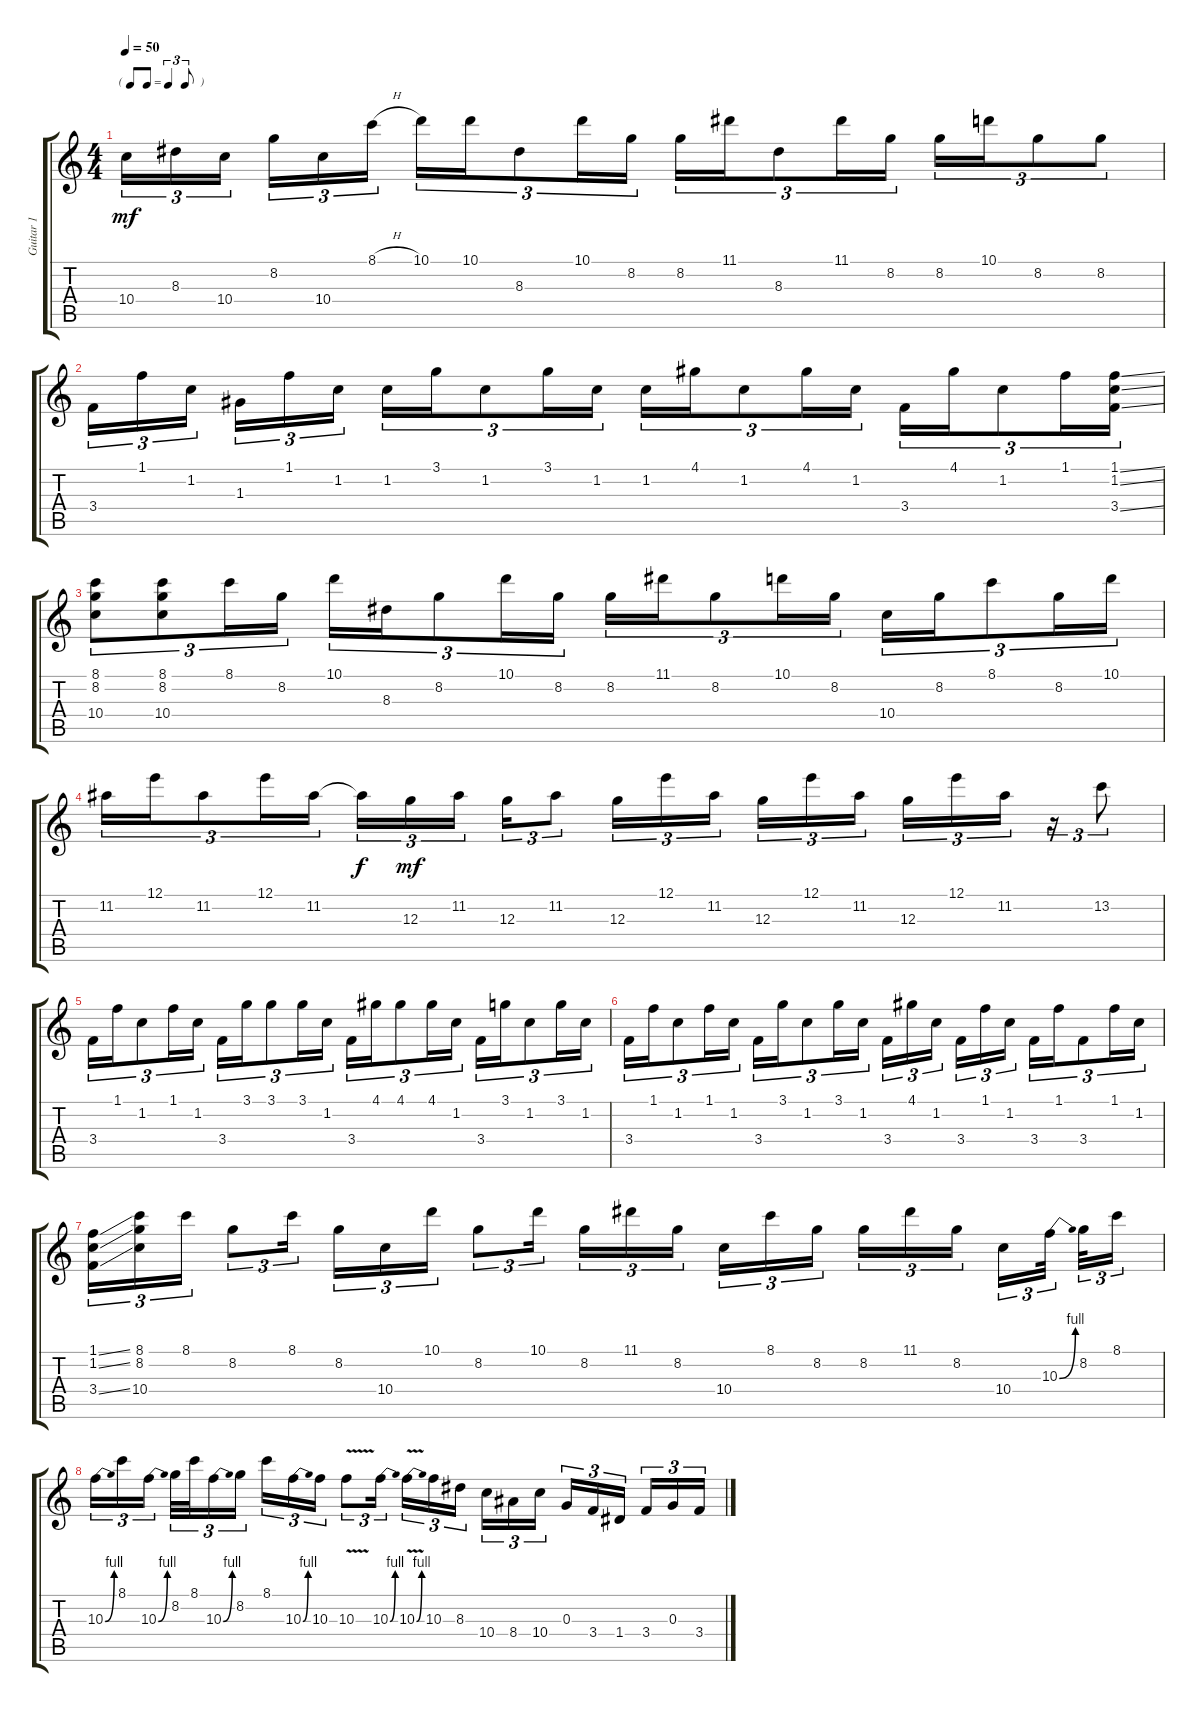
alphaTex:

\track ("Guitar 1" "Guitar 1") {instrument electricguitarjazz}
\staff {score tabs}
\tuning (E4 B3 G3 D3 A2 E2) {hide}
\ts (4 4)
\tf triplet8th
\tempo 50
\clef g2
\ks c
10.4.16{tu (3 2) dy mf} 8.3.16{tu (3 2)} 10.4.16{tu (3 2)} 8.2.16{tu (3 2)} 10.4.16{tu (3 2)} 8.1{h}.16{tu (3 2)} 10.1.16{tu (3 2)} 10.1.16{tu (3 2)} 8.3.8{tu (3 2)} 10.1.16{tu (3 2)} 8.2.16{tu (3 2)} 8.2.16{tu (3 2)} 11.1.16{tu (3 2)} 8.3.8{tu (3 2)} 11.1.16{tu (3 2)} 8.2.16{tu (3 2)} 8.2.16{tu (3 2)} 10.1.16{tu (3 2)} 8.2.8{tu (3 2)} 8.2.8{tu (3 2)} |
3.4.16{tu (3 2)} 1.1.16{tu (3 2)} 1.2.16{tu (3 2)} 1.3.16{tu (3 2)} 1.1.16{tu (3 2)} 1.2.16{tu (3 2)} 1.2.16{tu (3 2)} 3.1.16{tu (3 2)} 1.2.8{tu (3 2)} 3.1.16{tu (3 2)} 1.2.16{tu (3 2)} 1.2.16{tu (3 2)} 4.1.16{tu (3 2)} 1.2.8{tu (3 2)} 4.1.16{tu (3 2)} 1.2.16{tu (3 2)} 3.4.16{tu (3 2)} 4.1.16{tu (3 2)} 1.2.8{tu (3 2)} 1.1.16{tu (3 2)} (1.1{ss} 1.2{ss} 3.4{ss}).16{tu (3 2)} |
(8.1 8.2 10.4).8{tu (3 2)} (8.1 8.2 10.4).8{tu (3 2)} 8.1.16{tu (3 2)} 8.2.16{tu (3 2)} 10.1.16{tu (3 2)} 8.3.16{tu (3 2)} 8.2.8{tu (3 2)} 10.1.16{tu (3 2)} 8.2.16{tu (3 2)} 8.2.16{tu (3 2)} 11.1.16{tu (3 2)} 8.2.8{tu (3 2)} 10.1.16{tu (3 2)} 8.2.16{tu (3 2)} 10.4.16{tu (3 2)} 8.2.16{tu (3 2)} 8.1.8{tu (3 2)} 8.2.16{tu (3 2)} 10.1.16{tu (3 2)} |
11.2.16{tu (3 2)} 12.1.16{tu (3 2)} 11.2.8{tu (3 2)} 12.1.16{tu (3 2)} 11.2.16{tu (3 2)} 11.2{t}.16{tu (3 2) dy f} 12.3.16{tu (3 2) dy mf} 11.2.16{tu (3 2)} 12.3.16{tu (3 2)} 11.2.8{tu (3 2)} 12.3.16{tu (3 2)} 12.1.16{tu (3 2)} 11.2.16{tu (3 2)} 12.3.16{tu (3 2)} 12.1.16{tu (3 2)} 11.2.16{tu (3 2)} 12.3.16{tu (3 2)} 12.1.16{tu (3 2)} 11.2.16{tu (3 2)} r.16{tu (3 2)} 13.2.8{tu (3 2)} |
3.4.16{tu (3 2)} 1.1.16{tu (3 2)} 1.2.8{tu (3 2)} 1.1.16{tu (3 2)} 1.2.16{tu (3 2)} 3.4.16{tu (3 2)} 3.1.16{tu (3 2)} 3.1.8{tu (3 2)} 3.1.16{tu (3 2)} 1.2.16{tu (3 2)} 3.4.16{tu (3 2)} 4.1.16{tu (3 2)} 4.1.8{tu (3 2)} 4.1.16{tu (3 2)} 1.2.16{tu (3 2)} 3.4.16{tu (3 2)} 3.1.16{tu (3 2)} 1.2.8{tu (3 2)} 3.1.16{tu (3 2)} 1.2.16{tu (3 2)} |
3.4.16{tu (3 2)} 1.1.16{tu (3 2)} 1.2.8{tu (3 2)} 1.1.16{tu (3 2)} 1.2.16{tu (3 2)} 3.4.16{tu (3 2)} 3.1.16{tu (3 2)} 1.2.8{tu (3 2)} 3.1.16{tu (3 2)} 1.2.16{tu (3 2)} 3.4.16{tu (3 2)} 4.1.16{tu (3 2)} 1.2.16{tu (3 2)} 3.4.16{tu (3 2)} 1.1.16{tu (3 2)} 1.2.16{tu (3 2)} 3.4.16{tu (3 2)} 1.1.16{tu (3 2)} 3.4.8{tu (3 2)} 1.1.16{tu (3 2)} 1.2.16{tu (3 2)} |
(1.1{ss} 1.2{ss} 3.4{ss}).16{tu (3 2)} (8.1 8.2 10.4).16{tu (3 2)} 8.1.16{tu (3 2)} 8.2.8{tu (3 2)} 8.1.16{tu (3 2)} 8.2.16{tu (3 2)} 10.4.16{tu (3 2)} 10.1.16{tu (3 2)} 8.2.8{tu (3 2)} 10.1.16{tu (3 2)} 8.2.16{tu (3 2)} 11.1.16{tu (3 2)} 8.2.16{tu (3 2)} 10.4.16{tu (3 2)} 8.1.16{tu (3 2)} 8.2.16{tu (3 2)} 8.2.16{tu (3 2)} 11.1.16{tu (3 2)} 8.2.16{tu (3 2)} 10.4.16{tu (3 2)} 10.3{be (bend 0 0 60 4)}.32{tu (3 2)} 8.2.32{tu (3 2)} 8.1.16{tu (3 2)} |
10.3{be (bend 0 0 60 4)}.16{tu (3 2)} 8.1.16{tu (3 2)} 10.3{be (bend 0 0 60 4)}.16{tu (3 2)} 8.2.32{tu (3 2)} 8.1.32{tu (3 2)} 10.3{be (bend 0 0 60 4)}.16{tu (3 2)} 8.2.16{tu (3 2)} 8.1.16{tu (3 2)} 10.3{be (bend 0 0 60 4)}.16{tu (3 2)} 10.3.16{tu (3 2)} 10.3{v}.8{tu (3 2)} 10.3{be (bend 0 0 60 4)}.16{tu (3 2)} 10.3{be (bend 0 0 60 4) v}.16{tu (3 2)} 10.3.16{tu (3 2)} 8.3.16{tu (3 2)} 10.4.16{tu (3 2)} 8.4.16{tu (3 2)} 10.4.16{tu (3 2)} 0.3.16{tu (3 2)} 3.4.16{tu (3 2)} 1.4.16{tu (3 2)} 3.4.16{tu (3 2)} 0.3.16{tu (3 2)} 3.4.16{tu (3 2)}
